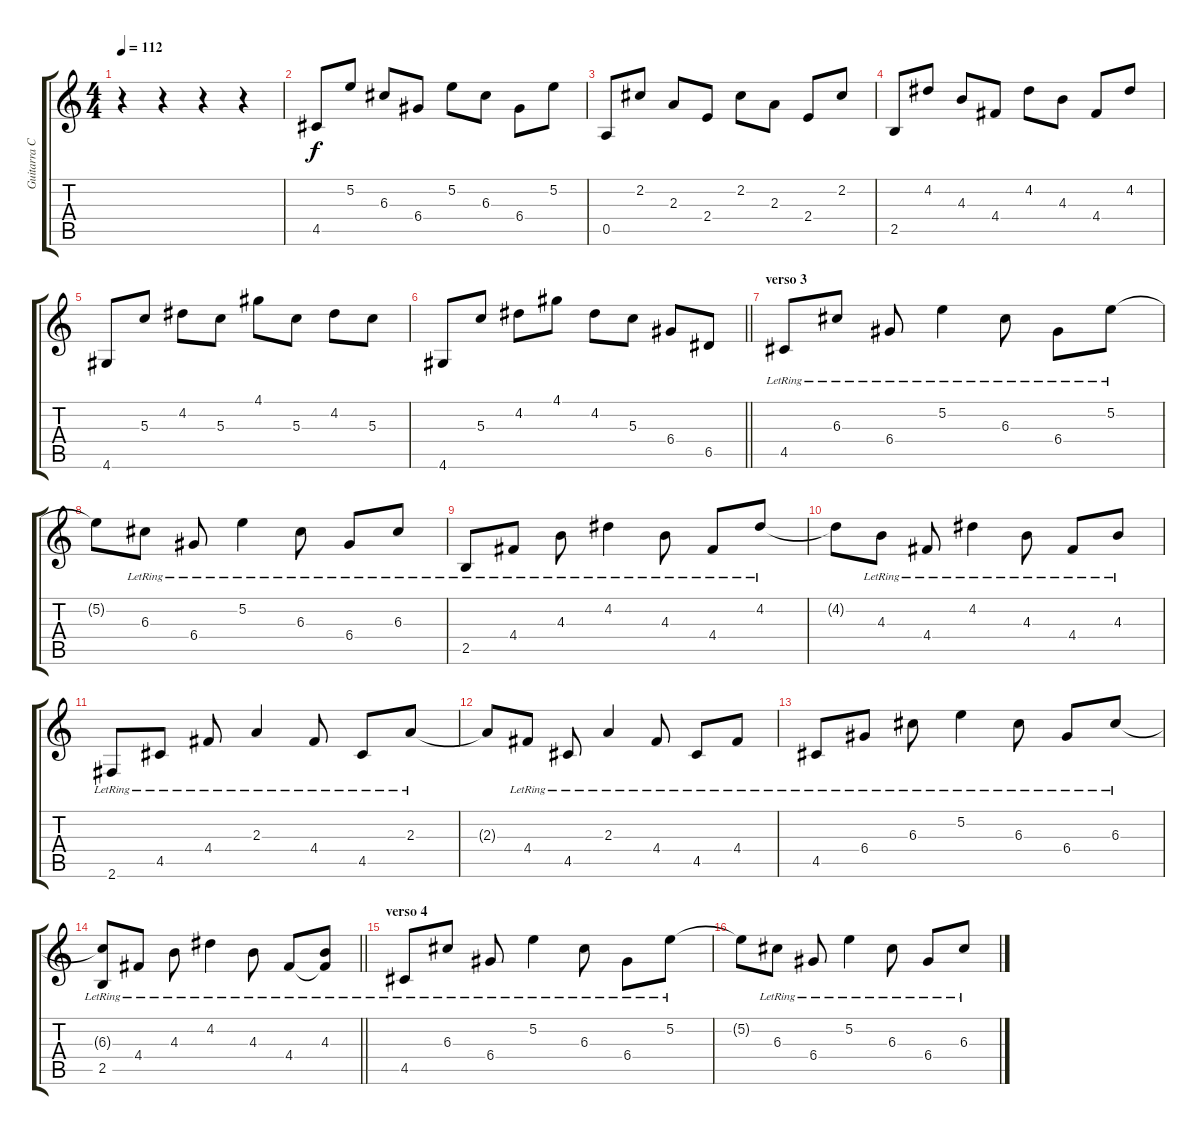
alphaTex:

\track ("Guitarra Clean" "Guitarra C") {instrument electricguitarclean}
\staff {score tabs}
\tuning (E4 B3 G3 D3 A2 E2) {hide}
\ts (4 4)
\tempo 112
\clef g2
\ks c
r.4{dy f} r.4 r.4 r.4 |
4.5.8 5.2.8 6.3.8 6.4.8 5.2.8 6.3.8 6.4.8 5.2.8 |
0.5.8 2.2.8 2.3.8 2.4.8 2.2.8 2.3.8 2.4.8 2.2.8 |
2.5.8 4.2.8 4.3.8 4.4.8 4.2.8 4.3.8 4.4.8 4.2.8 |
4.6.8 5.3.8 4.2.8 5.3.8 4.1.8 5.3.8 4.2.8 5.3.8 |
\barLineRight lightlight
4.6.8 5.3.8 4.2.8 4.1.8 4.2.8 5.3.8 6.4.8 6.5.8 |
\section ("" "verso 3")
4.5{lr}.8 6.3{lr}.8 6.4{lr}.8 5.2{lr}.4 6.3{lr}.8 6.4{lr}.8 5.2{lr}.8 |
5.2{t}.8 6.3{lr}.8 6.4{lr}.8 5.2{lr}.4 6.3{lr}.8 6.4{lr}.8 6.3{lr}.8 |
2.5{lr}.8 4.4{lr}.8 4.3{lr}.8 4.2{lr}.4 4.3{lr}.8 4.4{lr}.8 4.2{lr}.8 |
4.2{t}.8 4.3{lr}.8 4.4{lr}.8 4.2{lr}.4 4.3{lr}.8 4.4{lr}.8 4.3{lr}.8 |
2.6{lr}.8 4.5{lr}.8 4.4{lr}.8 2.3{lr}.4 4.4{lr}.8 4.5{lr}.8 2.3{lr}.8 |
2.3{t}.8 4.4{lr}.8 4.5{lr}.8 2.3{lr}.4 4.4{lr}.8 4.5{lr}.8 4.4{lr}.8 |
4.5{lr}.8 6.4{lr}.8 6.3{lr}.8 5.2{lr}.4 6.3{lr}.8 6.4{lr}.8 6.3{lr}.8 |
\barLineRight lightlight
(6.3{t} 2.5{lr}).8 4.4{lr}.8 4.3{lr}.8 4.2{lr}.4 4.3{lr}.8 4.4{lr}.8 (4.3{lr} 4.4{t}).8 |
\section ("" "verso 4")
4.5{lr}.8 6.3{lr}.8 6.4{lr}.8 5.2{lr}.4 6.3{lr}.8 6.4{lr}.8 5.2{lr}.8 |
5.2{t}.8 6.3{lr}.8 6.4{lr}.8 5.2{lr}.4 6.3{lr}.8 6.4{lr}.8 6.3{lr}.8
